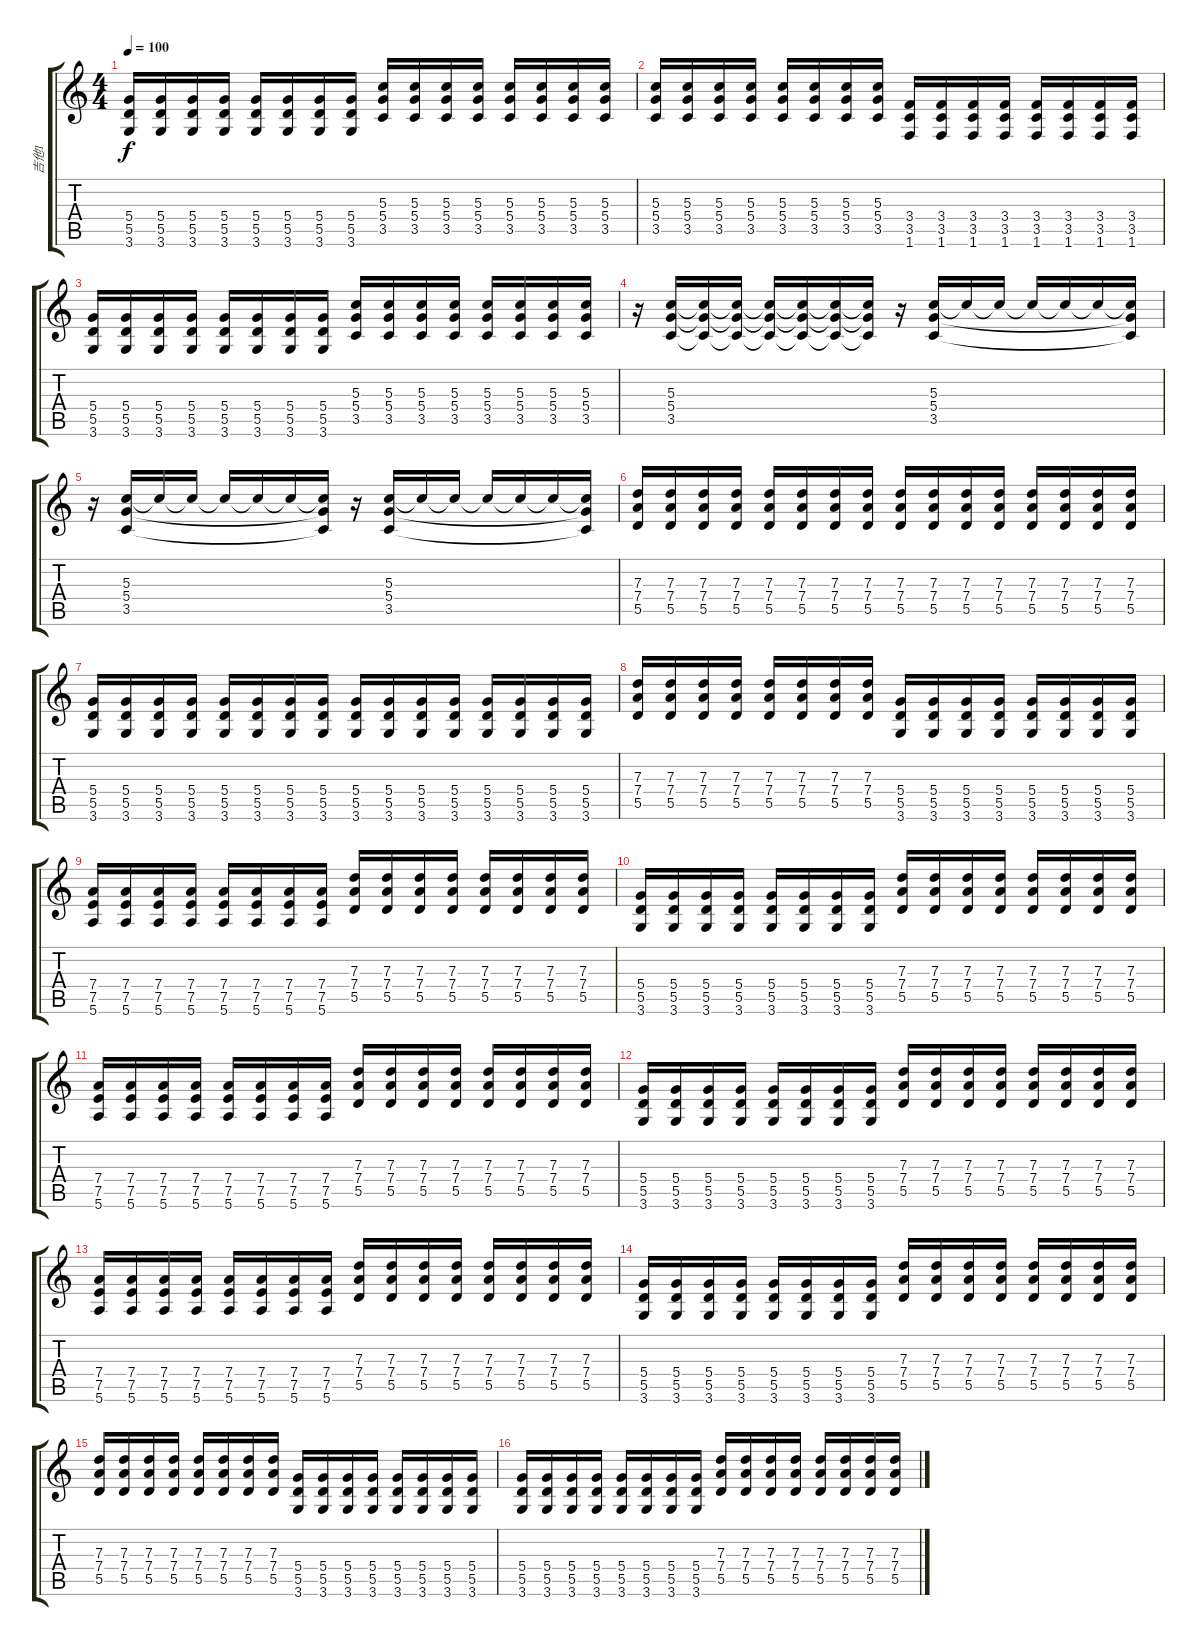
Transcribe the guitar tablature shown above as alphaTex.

\track ("吉他1" "吉他1") {instrument acousticguitarnylon}
\staff {score tabs}
\tuning (E4 B3 G3 D3 A2 E2) {hide}
\ts (4 4)
\tempo 100
\clef g2
\ks c
(5.4 5.5 3.6).16{dy f} (5.4 5.5 3.6).16 (5.4 5.5 3.6).16 (5.4 5.5 3.6).16 (5.4 5.5 3.6).16 (5.4 5.5 3.6).16 (5.4 5.5 3.6).16 (5.4 5.5 3.6).16 (5.3 5.4 3.5).16 (5.3 5.4 3.5).16 (5.3 5.4 3.5).16 (5.3 5.4 3.5).16 (5.3 5.4 3.5).16 (5.3 5.4 3.5).16 (5.3 5.4 3.5).16 (5.3 5.4 3.5).16 |
(5.3 5.4 3.5).16 (5.3 5.4 3.5).16 (5.3 5.4 3.5).16 (5.3 5.4 3.5).16 (5.3 5.4 3.5).16 (5.3 5.4 3.5).16 (5.3 5.4 3.5).16 (5.3 5.4 3.5).16 (3.4 3.5 1.6).16 (3.4 3.5 1.6).16 (3.4 3.5 1.6).16 (3.4 3.5 1.6).16 (3.4 3.5 1.6).16 (3.4 3.5 1.6).16 (3.4 3.5 1.6).16 (3.4 3.5 1.6).16 |
(5.4 5.5 3.6).16 (5.4 5.5 3.6).16 (5.4 5.5 3.6).16 (5.4 5.5 3.6).16 (5.4 5.5 3.6).16 (5.4 5.5 3.6).16 (5.4 5.5 3.6).16 (5.4 5.5 3.6).16 (5.3 5.4 3.5).16 (5.3 5.4 3.5).16 (5.3 5.4 3.5).16 (5.3 5.4 3.5).16 (5.3 5.4 3.5).16 (5.3 5.4 3.5).16 (5.3 5.4 3.5).16 (5.3 5.4 3.5).16 |
r.16 (5.3 5.4 3.5).16 (5.3{t} 5.4{t} 3.5{t}).16 (5.3{t} 5.4{t} 3.5{t}).16 (5.3{t} 5.4{t} 3.5{t}).16 (5.3{t} 5.4{t} 3.5{t}).16 (5.3{t} 5.4{t} 3.5{t}).16 (5.3{t} 5.4{t} 3.5{t}).16 r.16 (5.3 5.4 3.5).16 5.3{t}.16 5.3{t}.16 5.3{t}.16 5.3{t}.16 5.3{t}.16 (5.3{t} 5.4{t} 3.5{t}).16 |
r.16 (5.3 5.4 3.5).16 5.3{t}.16 5.3{t}.16 5.3{t}.16 5.3{t}.16 5.3{t}.16 (5.3{t} 5.4{t} 3.5{t}).16 r.16 (5.3 5.4 3.5).16 5.3{t}.16 5.3{t}.16 5.3{t}.16 5.3{t}.16 5.3{t}.16 (5.3{t} 5.4{t} 3.5{t}).16 |
(7.3 7.4 5.5).16 (7.3 7.4 5.5).16 (7.3 7.4 5.5).16 (7.3 7.4 5.5).16 (7.3 7.4 5.5).16 (7.3 7.4 5.5).16 (7.3 7.4 5.5).16 (7.3 7.4 5.5).16 (7.3 7.4 5.5).16 (7.3 7.4 5.5).16 (7.3 7.4 5.5).16 (7.3 7.4 5.5).16 (7.3 7.4 5.5).16 (7.3 7.4 5.5).16 (7.3 7.4 5.5).16 (7.3 7.4 5.5).16 |
(5.4 5.5 3.6).16 (5.4 5.5 3.6).16 (5.4 5.5 3.6).16 (5.4 5.5 3.6).16 (5.4 5.5 3.6).16 (5.4 5.5 3.6).16 (5.4 5.5 3.6).16 (5.4 5.5 3.6).16 (5.4 5.5 3.6).16 (5.4 5.5 3.6).16 (5.4 5.5 3.6).16 (5.4 5.5 3.6).16 (5.4 5.5 3.6).16 (5.4 5.5 3.6).16 (5.4 5.5 3.6).16 (5.4 5.5 3.6).16 |
(7.3 7.4 5.5).16 (7.3 7.4 5.5).16 (7.3 7.4 5.5).16 (7.3 7.4 5.5).16 (7.3 7.4 5.5).16 (7.3 7.4 5.5).16 (7.3 7.4 5.5).16 (7.3 7.4 5.5).16 (5.4 5.5 3.6).16 (5.4 5.5 3.6).16 (5.4 5.5 3.6).16 (5.4 5.5 3.6).16 (5.4 5.5 3.6).16 (5.4 5.5 3.6).16 (5.4 5.5 3.6).16 (5.4 5.5 3.6).16 |
(7.4 7.5 5.6).16 (7.4 7.5 5.6).16 (7.4 7.5 5.6).16 (7.4 7.5 5.6).16 (7.4 7.5 5.6).16 (7.4 7.5 5.6).16 (7.4 7.5 5.6).16 (7.4 7.5 5.6).16 (7.3 7.4 5.5).16 (7.3 7.4 5.5).16 (7.3 7.4 5.5).16 (7.3 7.4 5.5).16 (7.3 7.4 5.5).16 (7.3 7.4 5.5).16 (7.3 7.4 5.5).16 (7.3 7.4 5.5).16 |
(5.4 5.5 3.6).16 (5.4 5.5 3.6).16 (5.4 5.5 3.6).16 (5.4 5.5 3.6).16 (5.4 5.5 3.6).16 (5.4 5.5 3.6).16 (5.4 5.5 3.6).16 (5.4 5.5 3.6).16 (7.3 7.4 5.5).16 (7.3 7.4 5.5).16 (7.3 7.4 5.5).16 (7.3 7.4 5.5).16 (7.3 7.4 5.5).16 (7.3 7.4 5.5).16 (7.3 7.4 5.5).16 (7.3 7.4 5.5).16 |
(7.4 7.5 5.6).16 (7.4 7.5 5.6).16 (7.4 7.5 5.6).16 (7.4 7.5 5.6).16 (7.4 7.5 5.6).16 (7.4 7.5 5.6).16 (7.4 7.5 5.6).16 (7.4 7.5 5.6).16 (7.3 7.4 5.5).16 (7.3 7.4 5.5).16 (7.3 7.4 5.5).16 (7.3 7.4 5.5).16 (7.3 7.4 5.5).16 (7.3 7.4 5.5).16 (7.3 7.4 5.5).16 (7.3 7.4 5.5).16 |
(5.4 5.5 3.6).16 (5.4 5.5 3.6).16 (5.4 5.5 3.6).16 (5.4 5.5 3.6).16 (5.4 5.5 3.6).16 (5.4 5.5 3.6).16 (5.4 5.5 3.6).16 (5.4 5.5 3.6).16 (7.3 7.4 5.5).16 (7.3 7.4 5.5).16 (7.3 7.4 5.5).16 (7.3 7.4 5.5).16 (7.3 7.4 5.5).16 (7.3 7.4 5.5).16 (7.3 7.4 5.5).16 (7.3 7.4 5.5).16 |
(7.4 7.5 5.6).16 (7.4 7.5 5.6).16 (7.4 7.5 5.6).16 (7.4 7.5 5.6).16 (7.4 7.5 5.6).16 (7.4 7.5 5.6).16 (7.4 7.5 5.6).16 (7.4 7.5 5.6).16 (7.3 7.4 5.5).16 (7.3 7.4 5.5).16 (7.3 7.4 5.5).16 (7.3 7.4 5.5).16 (7.3 7.4 5.5).16 (7.3 7.4 5.5).16 (7.3 7.4 5.5).16 (7.3 7.4 5.5).16 |
(5.4 5.5 3.6).16 (5.4 5.5 3.6).16 (5.4 5.5 3.6).16 (5.4 5.5 3.6).16 (5.4 5.5 3.6).16 (5.4 5.5 3.6).16 (5.4 5.5 3.6).16 (5.4 5.5 3.6).16 (7.3 7.4 5.5).16 (7.3 7.4 5.5).16 (7.3 7.4 5.5).16 (7.3 7.4 5.5).16 (7.3 7.4 5.5).16 (7.3 7.4 5.5).16 (7.3 7.4 5.5).16 (7.3 7.4 5.5).16 |
(7.3 7.4 5.5).16 (7.3 7.4 5.5).16 (7.3 7.4 5.5).16 (7.3 7.4 5.5).16 (7.3 7.4 5.5).16 (7.3 7.4 5.5).16 (7.3 7.4 5.5).16 (7.3 7.4 5.5).16 (5.4 5.5 3.6).16 (5.4 5.5 3.6).16 (5.4 5.5 3.6).16 (5.4 5.5 3.6).16 (5.4 5.5 3.6).16 (5.4 5.5 3.6).16 (5.4 5.5 3.6).16 (5.4 5.5 3.6).16 |
(5.4 5.5 3.6).16 (5.4 5.5 3.6).16 (5.4 5.5 3.6).16 (5.4 5.5 3.6).16 (5.4 5.5 3.6).16 (5.4 5.5 3.6).16 (5.4 5.5 3.6).16 (5.4 5.5 3.6).16 (7.3 7.4 5.5).16 (7.3 7.4 5.5).16 (7.3 7.4 5.5).16 (7.3 7.4 5.5).16 (7.3 7.4 5.5).16 (7.3 7.4 5.5).16 (7.3 7.4 5.5).16 (7.3 7.4 5.5).16
